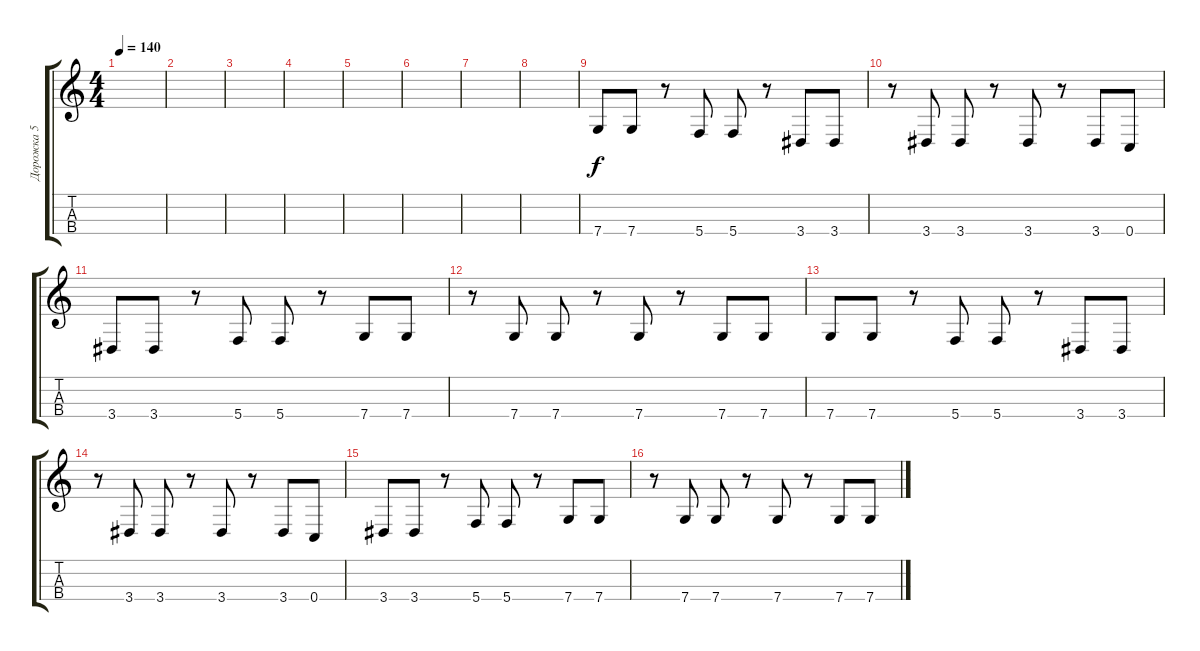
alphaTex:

\track ("Дорожка 5" "Дорожка 5") {instrument electricbassfinger}
\staff {score tabs}
\tuning (F3 C3 G2 C2) {hide}
\ts (4 4)
\tempo 140
\clef g2
\ks c
|
|
|
|
|
|
|
|
7.4.8 7.4.8 r.8 5.4.8 5.4.8 r.8 3.4.8 3.4.8 |
r.8 3.4.8 3.4.8 r.8 3.4.8 r.8 3.4.8 0.4.8 |
3.4.8 3.4.8 r.8 5.4.8 5.4.8 r.8 7.4.8 7.4.8 |
r.8 7.4.8 7.4.8 r.8 7.4.8 r.8 7.4.8 7.4.8 |
7.4.8 7.4.8 r.8 5.4.8 5.4.8 r.8 3.4.8 3.4.8 |
r.8 3.4.8 3.4.8 r.8 3.4.8 r.8 3.4.8 0.4.8 |
3.4.8 3.4.8 r.8 5.4.8 5.4.8 r.8 7.4.8 7.4.8 |
r.8 7.4.8 7.4.8 r.8 7.4.8 r.8 7.4.8 7.4.8
